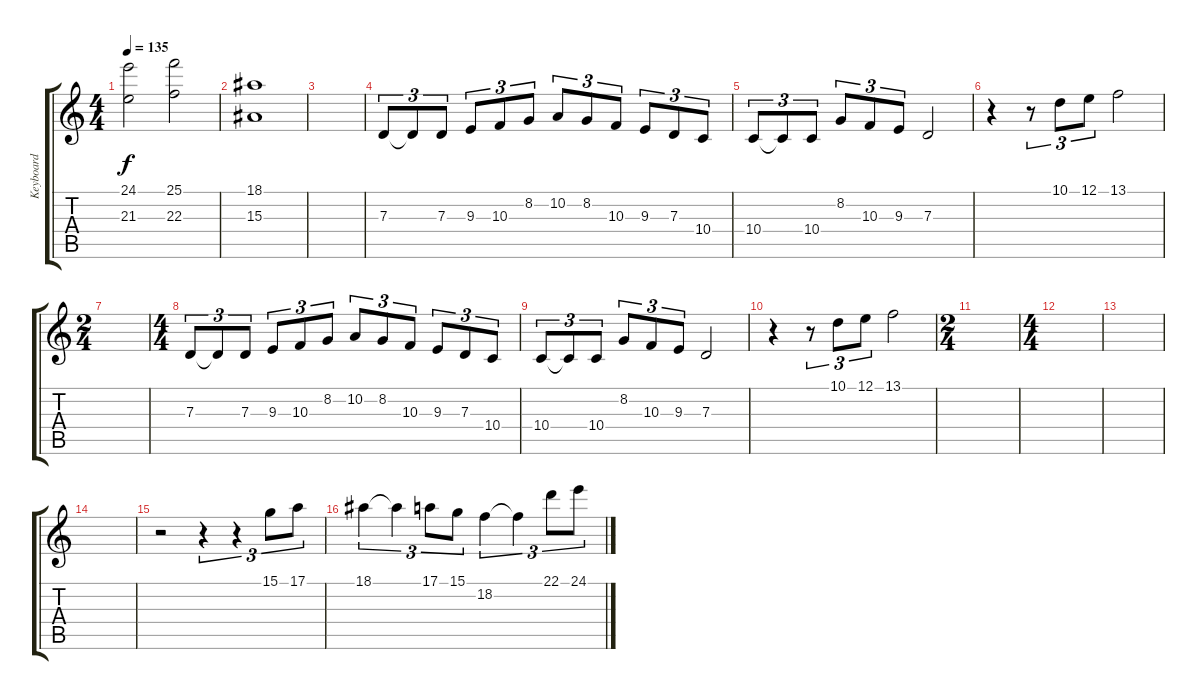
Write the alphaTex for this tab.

\track ("Keyboard" "Keyboard") {instrument harpsichord}
\staff {score tabs}
\tuning (E4 B3 G3 D3 A2 E2) {hide}
\ts (4 4)
\tempo 135
\clef g2
\ks c
(24.1 21.3).2{dy f} (25.1 22.3).2 |
(18.1 15.3).1{volume 16 instrument violin} |
|
7.3.8{tu (3 2) volume 9 instrument harpsichord} 7.3{t}.8{tu (3 2)} 7.3.8{tu (3 2)} 9.3.8{tu (3 2)} 10.3.8{tu (3 2)} 8.2.8{tu (3 2)} 10.2.8{tu (3 2)} 8.2.8{tu (3 2)} 10.3.8{tu (3 2)} 9.3.8{tu (3 2)} 7.3.8{tu (3 2)} 10.4.8{tu (3 2)} |
10.4.8{tu (3 2)} 10.4{t}.8{tu (3 2)} 10.4.8{tu (3 2)} 8.2.8{tu (3 2)} 10.3.8{tu (3 2)} 9.3.8{tu (3 2)} 7.3.2 |
r.4 r.8{tu (3 2)} 10.1.8{tu (3 2) volume 14 instrument harpsichord} 12.1.8{tu (3 2)} 13.1.2 |
\ts (2 4)
|
\ts (4 4)
7.3.8{tu (3 2) volume 9 instrument harpsichord} 7.3{t}.8{tu (3 2)} 7.3.8{tu (3 2)} 9.3.8{tu (3 2)} 10.3.8{tu (3 2)} 8.2.8{tu (3 2)} 10.2.8{tu (3 2)} 8.2.8{tu (3 2)} 10.3.8{tu (3 2)} 9.3.8{tu (3 2)} 7.3.8{tu (3 2)} 10.4.8{tu (3 2)} |
10.4.8{tu (3 2)} 10.4{t}.8{tu (3 2)} 10.4.8{tu (3 2)} 8.2.8{tu (3 2)} 10.3.8{tu (3 2)} 9.3.8{tu (3 2)} 7.3.2 |
r.4 r.8{tu (3 2)} 10.1.8{tu (3 2) volume 14 instrument harpsichord} 12.1.8{tu (3 2)} 13.1.2 |
\ts (2 4)
|
\ts (4 4)
|
|
|
r.2 r.4{tu (3 2)} r.4{tu (3 2)} 15.1.8{tu (3 2)} 17.1.8{tu (3 2)} |
18.1.4{tu (3 2)} 18.1{t}.4{tu (3 2)} 17.1.8{tu (3 2)} 15.1.8{tu (3 2)} 18.2.4{tu (3 2)} 18.2{t}.4{tu (3 2)} 22.1.8{tu (3 2)} 24.1.8{tu (3 2)}
